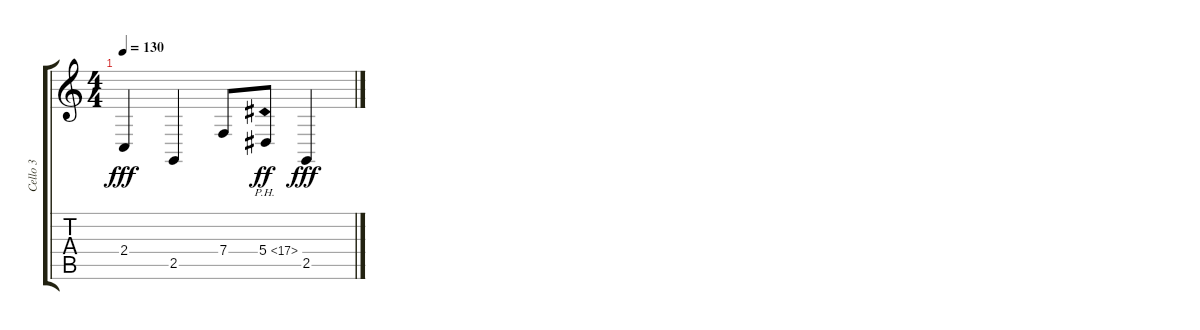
\track ("Cello 3" "Cello 3") {instrument cello}
\staff {score tabs}
\tuning (C4 G3 Eb3 Bb2 F2 C2) {hide}
\ts (4 4)
\tempo 130
\clef g2
\ks c
2.4.4{dy fff} 2.5.4 7.4.8 5.4{ph 12}.8{dy ff} 2.5.4{dy fff}
